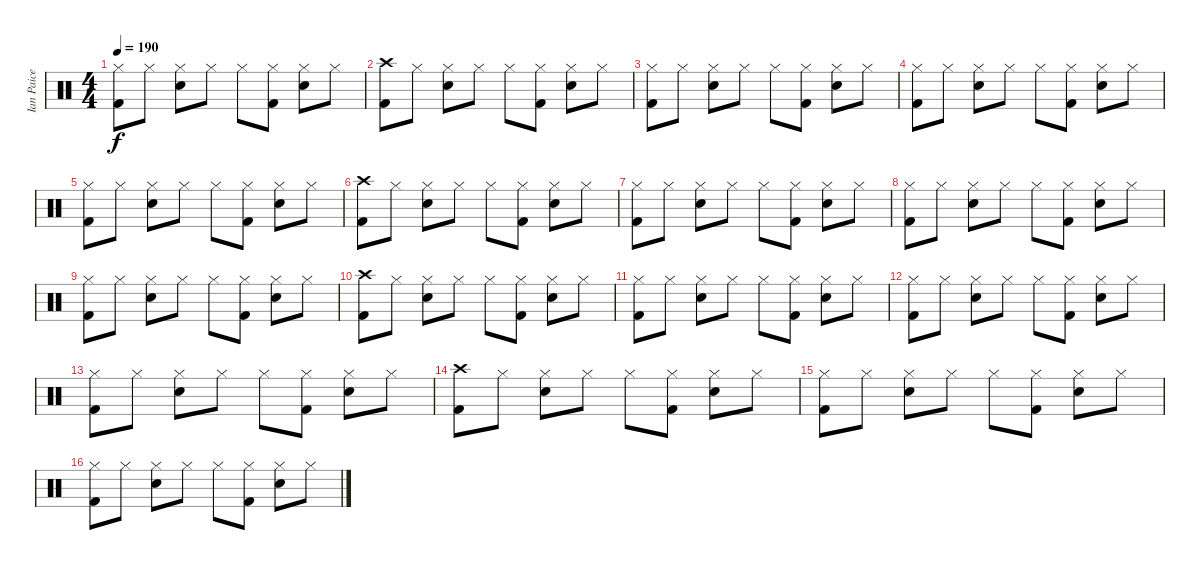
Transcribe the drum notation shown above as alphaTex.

\track ("Ian Paice" "Ian Paice") {instrument percussion}
\staff {score}
\articulation defaults
\ts (4 4)
\tempo 190
\clef neutral
\ks c
("Hi-Hat (closed)" "Kick (hit) 2").8{dy f} "Hi-Hat (closed)".8 ("Hi-Hat (closed)" "Electric Snare (hit)").8 "Hi-Hat (closed)".8 "Hi-Hat (closed)".8 ("Hi-Hat (closed)" "Kick (hit) 2").8 ("Hi-Hat (closed)" "Electric Snare (hit)").8 "Hi-Hat (closed)".8 |
("Crash high (hit)" "Kick (hit) 2").8 "Hi-Hat (closed)".8 ("Hi-Hat (closed)" "Electric Snare (hit)").8 "Hi-Hat (closed)".8 "Hi-Hat (closed)".8 ("Hi-Hat (closed)" "Kick (hit) 2").8 ("Hi-Hat (closed)" "Electric Snare (hit)").8 "Hi-Hat (closed)".8 |
("Hi-Hat (closed)" "Kick (hit) 2").8 "Hi-Hat (closed)".8 ("Hi-Hat (closed)" "Electric Snare (hit)").8 "Hi-Hat (closed)".8 "Hi-Hat (closed)".8 ("Hi-Hat (closed)" "Kick (hit) 2").8 ("Hi-Hat (closed)" "Electric Snare (hit)").8 "Hi-Hat (closed)".8 |
("Hi-Hat (closed)" "Kick (hit) 2").8 "Hi-Hat (closed)".8 ("Hi-Hat (closed)" "Electric Snare (hit)").8 "Hi-Hat (closed)".8 "Hi-Hat (closed)".8 ("Hi-Hat (closed)" "Kick (hit) 2").8 ("Hi-Hat (closed)" "Electric Snare (hit)").8 "Hi-Hat (closed)".8 |
("Hi-Hat (closed)" "Kick (hit) 2").8 "Hi-Hat (closed)".8 ("Hi-Hat (closed)" "Electric Snare (hit)").8 "Hi-Hat (closed)".8 "Hi-Hat (closed)".8 ("Hi-Hat (closed)" "Kick (hit) 2").8 ("Hi-Hat (closed)" "Electric Snare (hit)").8 "Hi-Hat (closed)".8 |
("Crash high (hit)" "Kick (hit) 2").8 "Hi-Hat (closed)".8 ("Hi-Hat (closed)" "Electric Snare (hit)").8 "Hi-Hat (closed)".8 "Hi-Hat (closed)".8 ("Hi-Hat (closed)" "Kick (hit) 2").8 ("Hi-Hat (closed)" "Electric Snare (hit)").8 "Hi-Hat (closed)".8 |
("Hi-Hat (closed)" "Kick (hit) 2").8 "Hi-Hat (closed)".8 ("Hi-Hat (closed)" "Electric Snare (hit)").8 "Hi-Hat (closed)".8 "Hi-Hat (closed)".8 ("Hi-Hat (closed)" "Kick (hit) 2").8 ("Hi-Hat (closed)" "Electric Snare (hit)").8 "Hi-Hat (closed)".8 |
("Hi-Hat (closed)" "Kick (hit) 2").8 "Hi-Hat (closed)".8 ("Hi-Hat (closed)" "Electric Snare (hit)").8 "Hi-Hat (closed)".8 "Hi-Hat (closed)".8 ("Hi-Hat (closed)" "Kick (hit) 2").8 ("Hi-Hat (closed)" "Electric Snare (hit)").8 "Hi-Hat (closed)".8 |
("Hi-Hat (closed)" "Kick (hit) 2").8 "Hi-Hat (closed)".8 ("Hi-Hat (closed)" "Electric Snare (hit)").8 "Hi-Hat (closed)".8 "Hi-Hat (closed)".8 ("Hi-Hat (closed)" "Kick (hit) 2").8 ("Hi-Hat (closed)" "Electric Snare (hit)").8 "Hi-Hat (closed)".8 |
("Crash high (hit)" "Kick (hit) 2").8 "Hi-Hat (closed)".8 ("Hi-Hat (closed)" "Electric Snare (hit)").8 "Hi-Hat (closed)".8 "Hi-Hat (closed)".8 ("Hi-Hat (closed)" "Kick (hit) 2").8 ("Hi-Hat (closed)" "Electric Snare (hit)").8 "Hi-Hat (closed)".8 |
("Hi-Hat (closed)" "Kick (hit) 2").8 "Hi-Hat (closed)".8 ("Hi-Hat (closed)" "Electric Snare (hit)").8 "Hi-Hat (closed)".8 "Hi-Hat (closed)".8 ("Hi-Hat (closed)" "Kick (hit) 2").8 ("Hi-Hat (closed)" "Electric Snare (hit)").8 "Hi-Hat (closed)".8 |
("Hi-Hat (closed)" "Kick (hit) 2").8 "Hi-Hat (closed)".8 ("Hi-Hat (closed)" "Electric Snare (hit)").8 "Hi-Hat (closed)".8 "Hi-Hat (closed)".8 ("Hi-Hat (closed)" "Kick (hit) 2").8 ("Hi-Hat (closed)" "Electric Snare (hit)").8 "Hi-Hat (closed)".8 |
("Hi-Hat (closed)" "Kick (hit) 2").8 "Hi-Hat (closed)".8 ("Hi-Hat (closed)" "Electric Snare (hit)").8 "Hi-Hat (closed)".8 "Hi-Hat (closed)".8 ("Hi-Hat (closed)" "Kick (hit) 2").8 ("Hi-Hat (closed)" "Electric Snare (hit)").8 "Hi-Hat (closed)".8 |
("Crash high (hit)" "Kick (hit) 2").8 "Hi-Hat (closed)".8 ("Hi-Hat (closed)" "Electric Snare (hit)").8 "Hi-Hat (closed)".8 "Hi-Hat (closed)".8 ("Hi-Hat (closed)" "Kick (hit) 2").8 ("Hi-Hat (closed)" "Electric Snare (hit)").8 "Hi-Hat (closed)".8 |
("Hi-Hat (closed)" "Kick (hit) 2").8 "Hi-Hat (closed)".8 ("Hi-Hat (closed)" "Electric Snare (hit)").8 "Hi-Hat (closed)".8 "Hi-Hat (closed)".8 ("Hi-Hat (closed)" "Kick (hit) 2").8 ("Hi-Hat (closed)" "Electric Snare (hit)").8 "Hi-Hat (closed)".8 |
("Hi-Hat (closed)" "Kick (hit) 2").8 "Hi-Hat (closed)".8 ("Hi-Hat (closed)" "Electric Snare (hit)").8 "Hi-Hat (closed)".8 "Hi-Hat (closed)".8 ("Hi-Hat (closed)" "Kick (hit) 2").8 ("Hi-Hat (closed)" "Electric Snare (hit)").8 "Hi-Hat (closed)".8
